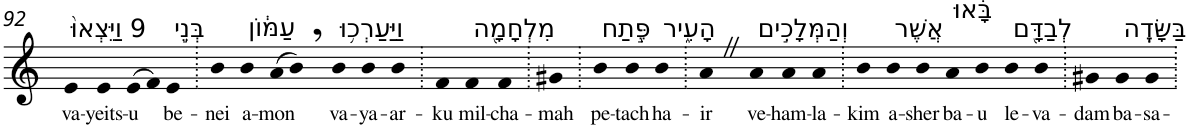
**kern	**text
*part1	*part1
*staff1	*staff1
*I"Piano	*
*I'Pno	*
!!LO:PB:g=z
*clefG2	*
*k[]	*
=92	=92
!LO:TX:a:t=9 וַיֵּצְאוּ֙	!
!	!LO:LY:b
4e	va-
!	!LO:LY:b
4e	-yeits-
!	!LO:LY:b
(>8e	-u
8f)	.
!LO:TX:a:t=בְּנֵ֣י	!
!	!LO:LY:b
4e	be-
=93.	=93.
!	!LO:LY:b
4b	-nei
!LO:TX:a:t=עַמּ֔וֹן	!
!	!LO:LY:b
4b	a-
!	!LO:LY:b
(>8a	-mon
8b,)	.
!LO:TX:a:t=וַיַּעַרְכ֥וּ	!
!	!LO:LY:b
4b	va-
!	!LO:LY:b
4b	-ya-
!	!LO:LY:b
4b	-ar-
=94.	=94.
!	!LO:LY:b
4f	-ku
!LO:TX:a:t=מִלְחָמָ֖ה	!
!	!LO:LY:b
4f	mil-
!	!LO:LY:b
4f	-cha-
=95.	=95.
!	!LO:LY:b
4g#X	-mah
=96.	=96.
!LO:TX:a:t=פֶּ֣תַח	!
!	!LO:LY:b
4b	pe-
!	!LO:LY:b
4b	-tach
!LO:TX:a:t=הָעִ֑יר	!
!	!LO:LY:b
4b	ha-
=97.	=97.
!	!LO:LY:b
4aZ	-ir
!LO:TX:a:t=וְהַמְּלָכִ֣ים	!
!	!LO:LY:b
4a	ve-
!	!LO:LY:b
4a	-ham-
!	!LO:LY:b
4a	-la-
=98.	=98.
!	!LO:LY:b
4b	-kim
!LO:TX:a:t=אֲשֶׁר	!
!	!LO:LY:b
4b	a-
!	!LO:LY:b
4b	-sher
!LO:TX:a:t=בָּ֔אוּ	!
!	!LO:LY:b
4a	ba-
!	!LO:LY:b
4b	-u
!LO:TX:a:t=לְבַדָּ֖ם	!
!	!LO:LY:b
4b	le-
!	!LO:LY:b
4b	-va-
=99.	=99.
!	!LO:LY:b
4g#X	-dam
!LO:TX:a:t=בַּשָּׂדֶֽה	!
!	!LO:LY:b
4g#	ba-
!	!LO:LY:b
4g#	-sa-
=.	=.
*-	*-
